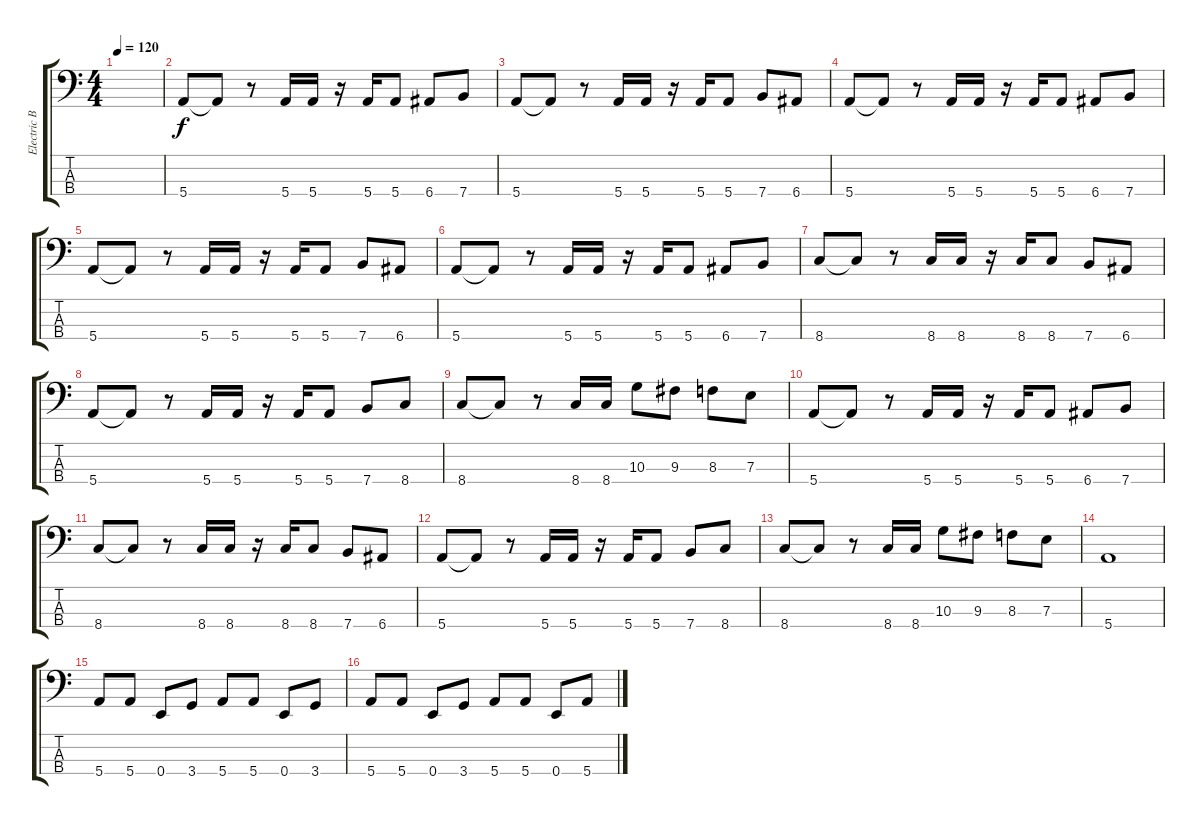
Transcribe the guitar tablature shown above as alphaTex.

\track ("Electric Bass" "Electric B") {instrument electricbassfinger}
\staff {score tabs}
\tuning (G2 D2 A1 E1) {hide}
\ts (4 4)
\tempo 120
\clef f4
\ks c
|
5.4.8 5.4{t}.8 r.8 5.4.16 5.4.16 r.16 5.4.16 5.4.8 6.4.8 7.4.8 |
5.4.8 5.4{t}.8 r.8 5.4.16 5.4.16 r.16 5.4.16 5.4.8 7.4.8 6.4.8 |
5.4.8 5.4{t}.8 r.8 5.4.16 5.4.16 r.16 5.4.16 5.4.8 6.4.8 7.4.8 |
5.4.8 5.4{t}.8 r.8 5.4.16 5.4.16 r.16 5.4.16 5.4.8 7.4.8 6.4.8 |
5.4.8 5.4{t}.8 r.8 5.4.16 5.4.16 r.16 5.4.16 5.4.8 6.4.8 7.4.8 |
8.4.8 8.4{t}.8 r.8 8.4.16 8.4.16 r.16 8.4.16 8.4.8 7.4.8 6.4.8 |
5.4.8 5.4{t}.8 r.8 5.4.16 5.4.16 r.16 5.4.16 5.4.8 7.4.8 8.4.8 |
8.4.8 8.4{t}.8 r.8 8.4.16 8.4.16 10.3.8 9.3.8 8.3.8 7.3.8 |
5.4.8 5.4{t}.8 r.8 5.4.16 5.4.16 r.16 5.4.16 5.4.8 6.4.8 7.4.8 |
8.4.8 8.4{t}.8 r.8 8.4.16 8.4.16 r.16 8.4.16 8.4.8 7.4.8 6.4.8 |
5.4.8 5.4{t}.8 r.8 5.4.16 5.4.16 r.16 5.4.16 5.4.8 7.4.8 8.4.8 |
8.4.8 8.4{t}.8 r.8 8.4.16 8.4.16 10.3.8 9.3.8 8.3.8 7.3.8 |
5.4.1 |
5.4.8{dy f} 5.4.8 0.4.8 3.4.8 5.4.8 5.4.8 0.4.8 3.4.8 |
5.4.8 5.4.8 0.4.8 3.4.8 5.4.8 5.4.8 0.4.8 5.4.8
